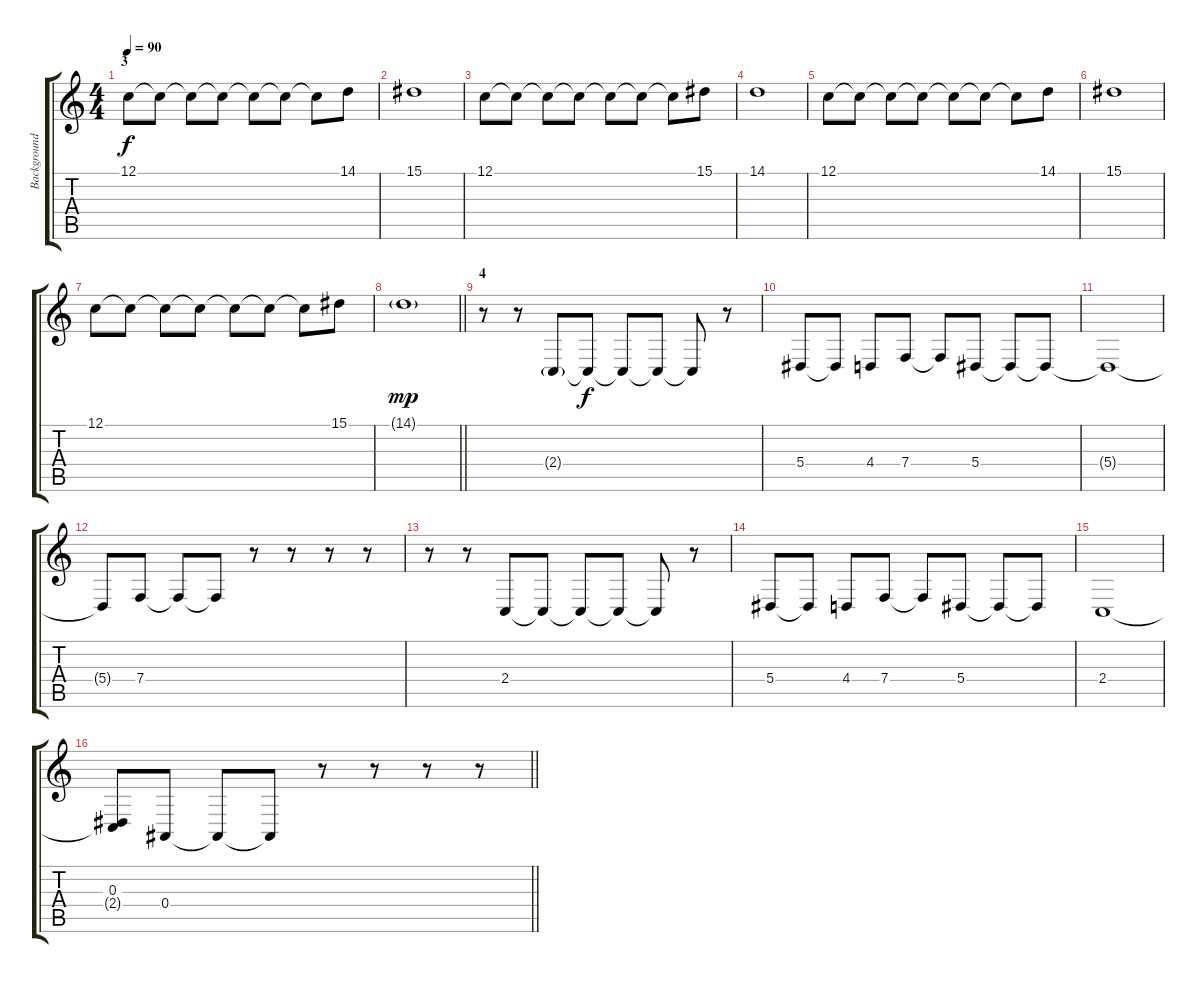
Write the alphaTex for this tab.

\track ("Background" "Background") {instrument synthstrings1}
\staff {score tabs}
\tuning (C4 G3 Eb3 Bb2 F2 C2) {hide}
\ts (4 4)
\section ("" "3")
\tempo 90
\clef g2
\ks c
12.1.8{dy f volume 8 balance 4} 12.1{t}.8 12.1{t}.8 12.1{t}.8 12.1{t}.8 12.1{t}.8 12.1{t}.8 14.1.8 |
15.1.1 |
12.1.8 12.1{t}.8 12.1{t}.8 12.1{t}.8 12.1{t}.8 12.1{t}.8 12.1{t}.8 15.1.8 |
14.1.1 |
12.1.8 12.1{t}.8 12.1{t}.8 12.1{t}.8 12.1{t}.8 12.1{t}.8 12.1{t}.8 14.1.8 |
15.1.1 |
12.1.8 12.1{t}.8 12.1{t}.8 12.1{t}.8 12.1{t}.8 12.1{t}.8 12.1{t}.8 15.1.8 |
\barLineRight lightlight
14.1{g}.1{dy mp} |
\section ("" "4")
r.8{volume 11} r.8 2.4{g}.8 2.4{t}.8{dy f} 2.4{t}.8 2.4{t}.8 2.4{t}.8 r.8 |
5.4.8 5.4{t}.8 4.4.8 7.4.8 7.4{t}.8 5.4.8 5.4{t}.8 5.4{t}.8 |
5.4{t}.1 |
5.4{t}.8 7.4.8 7.4{t}.8 7.4{t}.8 r.8 r.8 r.8 r.8 |
r.8 r.8 2.4.8 2.4{t}.8 2.4{t}.8 2.4{t}.8 2.4{t}.8 r.8 |
5.4.8 5.4{t}.8 4.4.8 7.4.8 7.4{t}.8 5.4.8 5.4{t}.8 5.4{t}.8 |
2.4.1 |
\barLineRight lightlight
(0.3 2.4{t}).8 0.4.8 0.4{t}.8 0.4{t}.8 r.8 r.8 r.8 r.8
